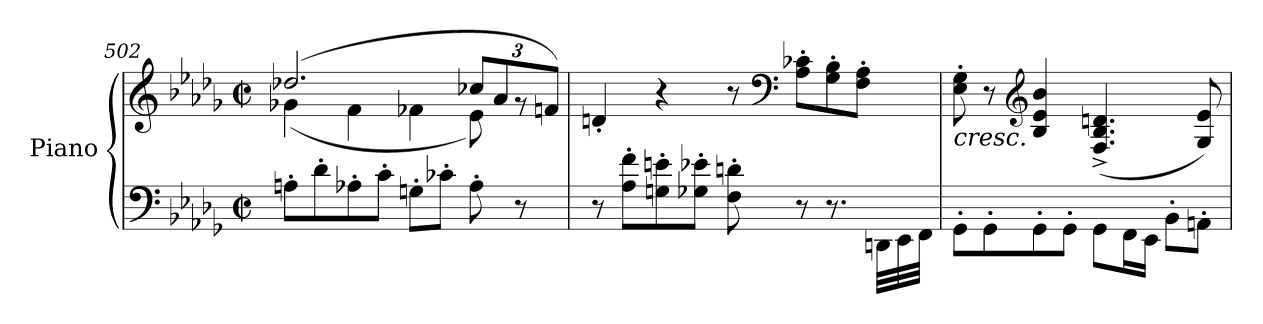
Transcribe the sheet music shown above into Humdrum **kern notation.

**kern	**kern
*part1	*part1
*staff2	*staff1
*I"Piano	*
*I'Pno	*
*clefF4	*clefG2
*k[b-e-a-d-g-]	*k[b-e-a-d-g-]
*M2/2	*M2/2
*met(c|)	*met(c|)
=502	=502
*	*^
8An'\L	(2.dd-X/	(>4g-X\
8d-'\	.	.
8A-X'\	.	4f\
8c'\J	.	.
8Gn'\L	.	4f-X\
8c-X'\J	.	.
*	*Xbrackettup	*
8A-'\	12cc-X/L	8e-\)
.	12a-/	.
8r	.	8rg
.	12fn/J)	.
*	*v	*v
=503	=503
8r	4dn'/
8A-\' 8f\'L	.
8Gn\' 8en\'	4r
8G-X\' 8e-X\'J	.
8F\' 8dn\'	8r
*	*clefF4
8r	8A-\' 8c-X\'L
8.r	8G-\' 8B-\'
.	8F\' 8A-\'J
*Xtuplet	*
48DDn\LLL	.
48EE-\	.
48FF\JJJ	.
!!LO:LB:g=z
=504	=504
!	!LO:TX:b:i:t=cresc.
8GG-'\L	8E-\' 8G-\'
8GG-'\	8r
*	*clefG2
8GG-'\	4B-/ 4e-/ 4b-/
8GG-'\J	.
8GG-\L	(>4.F/^ 4.B-/^ 4.dn/^
16FF\L	.
16EE-\JJ	.
8BB-'\L	.
8AAn'\J	8G-/ 8e-/)
=	=
*-	*-
